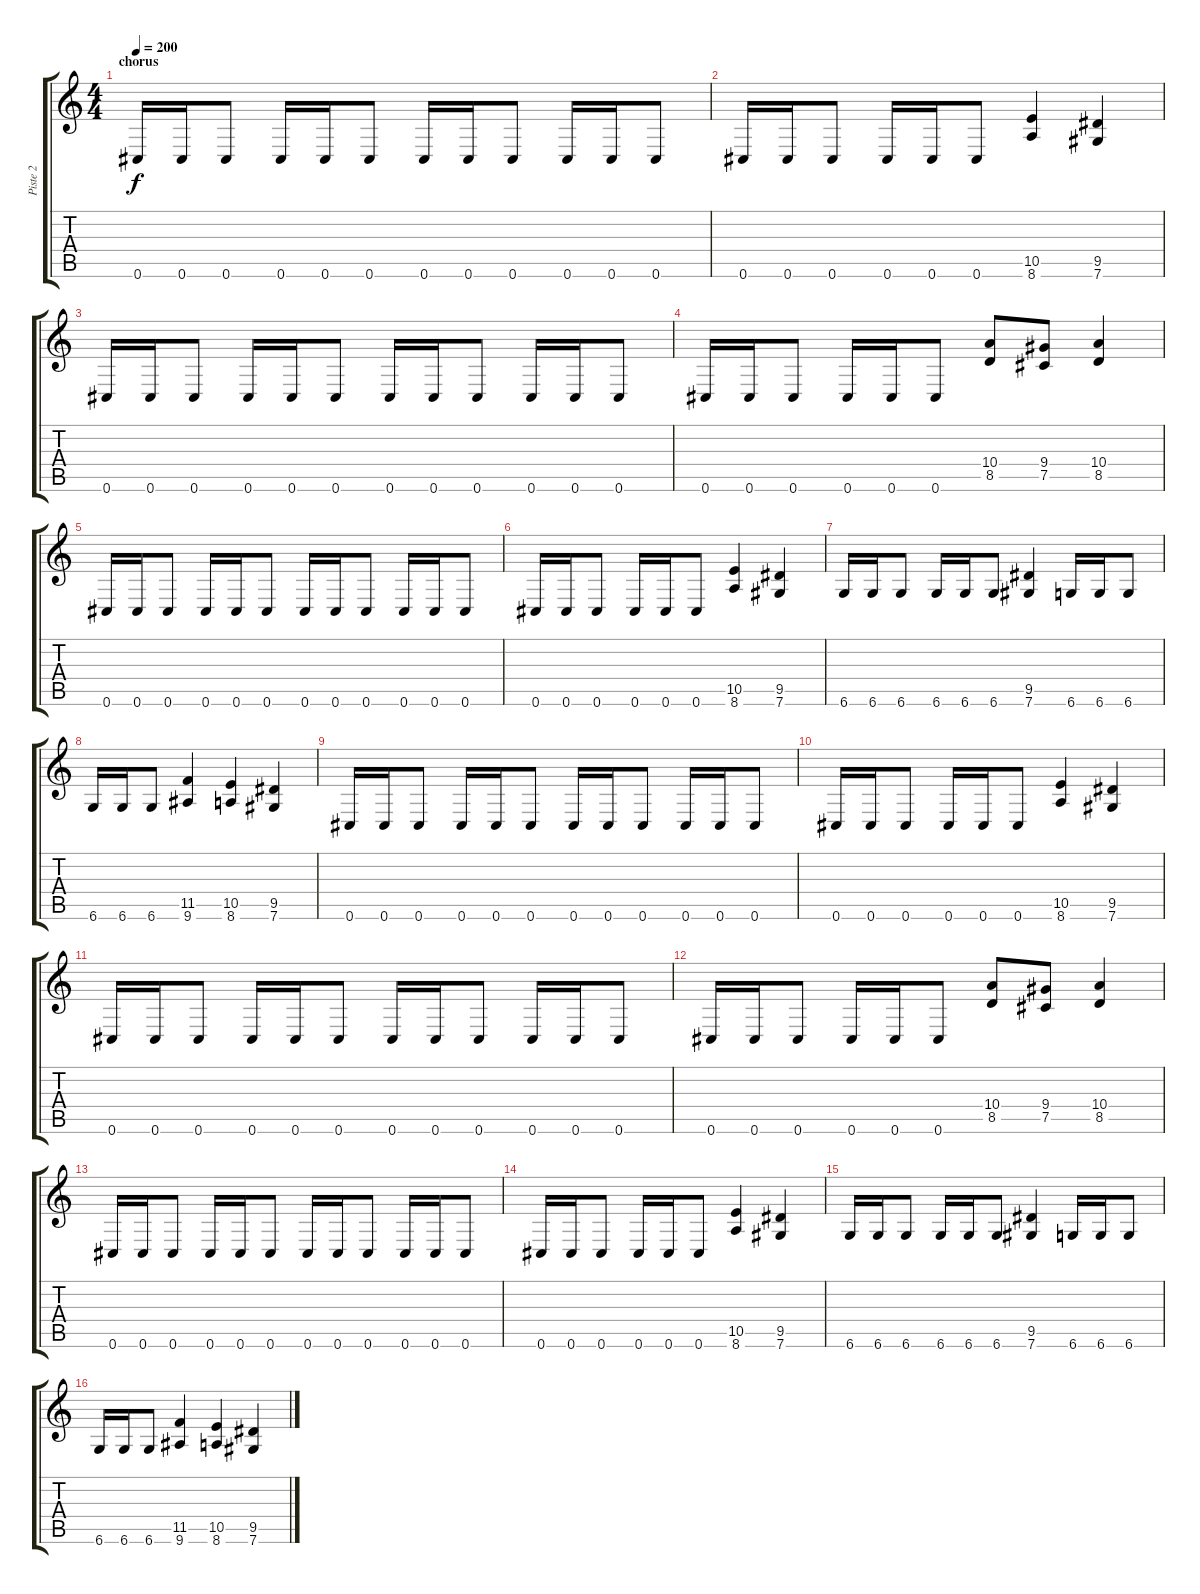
\track ("Piste 2" "Piste 2") {instrument distortionguitar}
\staff {score tabs}
\tuning (Db4 Ab3 E3 B2 Gb2 Db2) {hide}
\ts (4 4)
\section ("" "chorus")
\tempo 200
\clef g2
\ks c
0.6.16{dy f} 0.6.16 0.6.8 0.6.16 0.6.16 0.6.8 0.6.16 0.6.16 0.6.8 0.6.16 0.6.16 0.6.8 |
0.6.16 0.6.16 0.6.8 0.6.16 0.6.16 0.6.8 (10.5 8.6).4 (9.5 7.6).4 |
0.6.16 0.6.16 0.6.8 0.6.16 0.6.16 0.6.8 0.6.16 0.6.16 0.6.8 0.6.16 0.6.16 0.6.8 |
0.6.16 0.6.16 0.6.8 0.6.16 0.6.16 0.6.8 (10.4 8.5).8 (9.4 7.5).8 (10.4 8.5).4 |
0.6.16 0.6.16 0.6.8 0.6.16 0.6.16 0.6.8 0.6.16 0.6.16 0.6.8 0.6.16 0.6.16 0.6.8 |
0.6.16 0.6.16 0.6.8 0.6.16 0.6.16 0.6.8 (10.5 8.6).4 (9.5 7.6).4 |
6.6.16 6.6.16 6.6.8 6.6.16 6.6.16 6.6.8 (9.5 7.6).4 6.6.16 6.6.16 6.6.8 |
6.6.16 6.6.16 6.6.8 (11.5 9.6).4 (10.5 8.6).4 (9.5 7.6).4 |
0.6.16 0.6.16 0.6.8 0.6.16 0.6.16 0.6.8 0.6.16 0.6.16 0.6.8 0.6.16 0.6.16 0.6.8 |
0.6.16 0.6.16 0.6.8 0.6.16 0.6.16 0.6.8 (10.5 8.6).4 (9.5 7.6).4 |
0.6.16 0.6.16 0.6.8 0.6.16 0.6.16 0.6.8 0.6.16 0.6.16 0.6.8 0.6.16 0.6.16 0.6.8 |
0.6.16 0.6.16 0.6.8 0.6.16 0.6.16 0.6.8 (10.4 8.5).8 (9.4 7.5).8 (10.4 8.5).4 |
0.6.16 0.6.16 0.6.8 0.6.16 0.6.16 0.6.8 0.6.16 0.6.16 0.6.8 0.6.16 0.6.16 0.6.8 |
0.6.16 0.6.16 0.6.8 0.6.16 0.6.16 0.6.8 (10.5 8.6).4 (9.5 7.6).4 |
6.6.16 6.6.16 6.6.8 6.6.16 6.6.16 6.6.8 (9.5 7.6).4 6.6.16 6.6.16 6.6.8 |
6.6.16 6.6.16 6.6.8 (11.5 9.6).4 (10.5 8.6).4 (9.5 7.6).4
